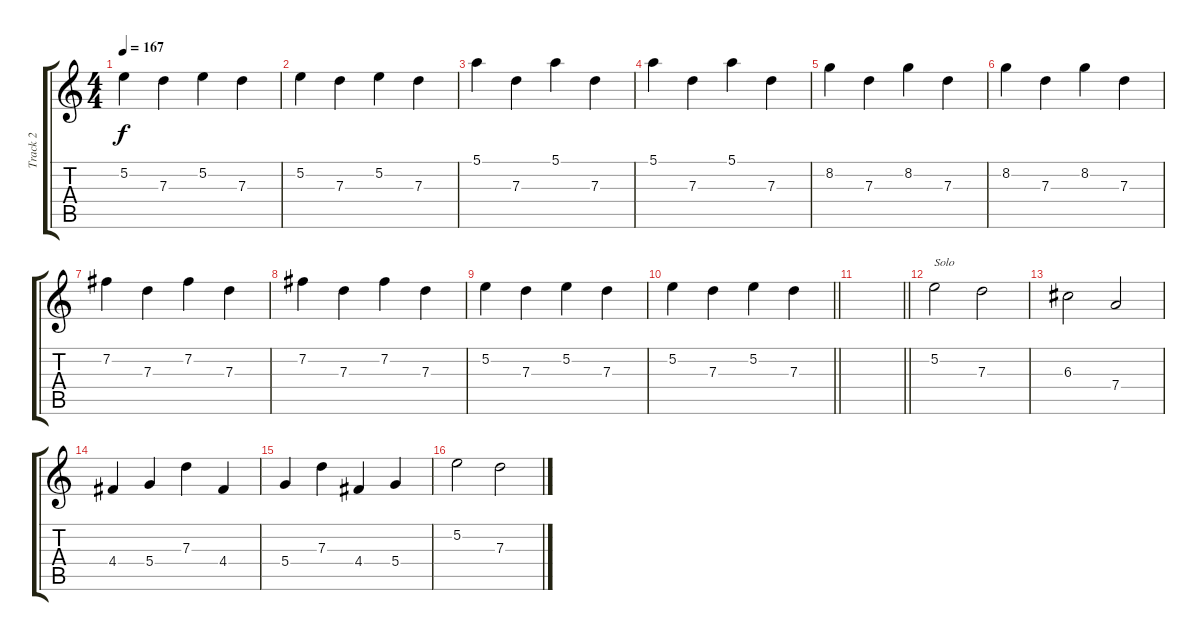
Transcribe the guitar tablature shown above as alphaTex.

\track ("Track 2" "Track 2") {instrument acousticguitarnylon}
\staff {score tabs}
\tuning (E4 B3 G3 D3 A2 E2) {hide}
\ts (4 4)
\tempo 167
\clef g2
\ks c
5.2.4{dy f} 7.3.4 5.2.4 7.3.4 |
5.2.4 7.3.4 5.2.4 7.3.4 |
5.1.4 7.3.4 5.1.4 7.3.4 |
5.1.4 7.3.4 5.1.4 7.3.4 |
8.2.4 7.3.4 8.2.4 7.3.4 |
8.2.4 7.3.4 8.2.4 7.3.4 |
7.2.4 7.3.4 7.2.4 7.3.4 |
7.2.4 7.3.4 7.2.4 7.3.4 |
5.2.4 7.3.4 5.2.4 7.3.4 |
\barLineRight lightlight
5.2.4 7.3.4 5.2.4 7.3.4 |
\barLineRight lightlight
|
5.2.2{txt "Solo" volume 11} 7.3.2 |
6.3.2 7.4.2 |
4.4.4 5.4.4 7.3.4 4.4.4 |
5.4.4 7.3.4 4.4.4 5.4.4 |
5.2.2 7.3.2
